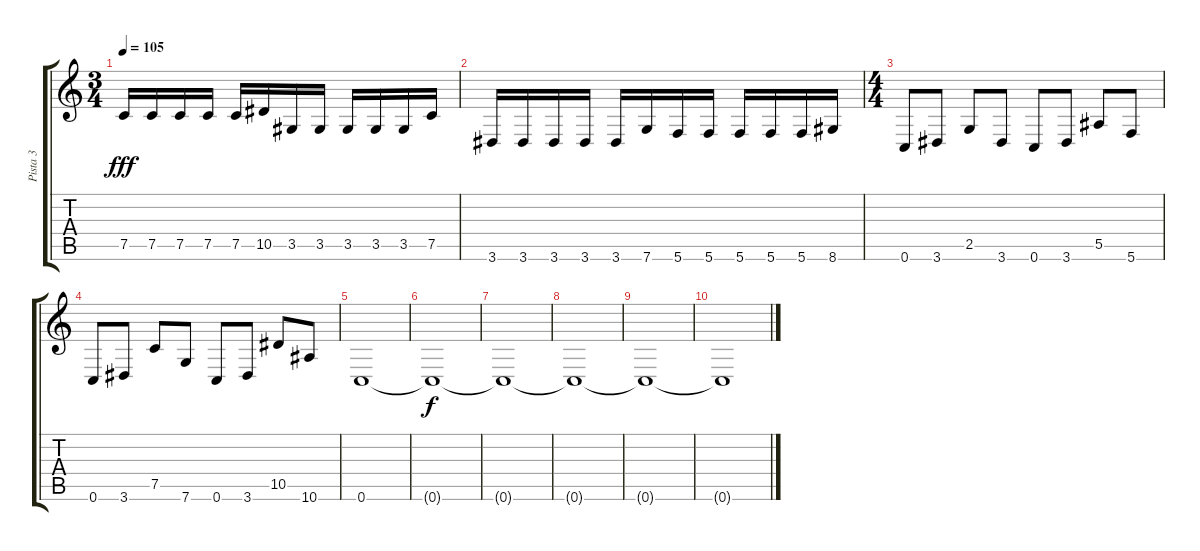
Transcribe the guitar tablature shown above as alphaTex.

\track ("Pista 3" "Pista 3") {instrument electricbassfinger}
\staff {score tabs}
\tuning (C4 G3 Eb3 Bb2 F2 C2) {hide}
\ts (3 4)
\tempo 105
\clef g2
\ks c
7.5.16{dy fff} 7.5.16 7.5.16 7.5.16 7.5.16 10.5.16 3.5.16 3.5.16 3.5.16 3.5.16 3.5.16 7.5.16 |
3.6.16 3.6.16 3.6.16 3.6.16 3.6.16 7.6.16 5.6.16 5.6.16 5.6.16 5.6.16 5.6.16 8.6.16 |
\ts (4 4)
0.6.8 3.6.8 2.5.8 3.6.8 0.6.8 3.6.8 5.5.8 5.6.8 |
0.6.8 3.6.8 7.5.8 7.6.8 0.6.8 3.6.8 10.5.8 10.6.8 |
0.6.1 |
0.6{t}.1{dy f volume 0} |
0.6{t}.1 |
0.6{t}.1 |
0.6{t}.1 |
0.6{t}.1
